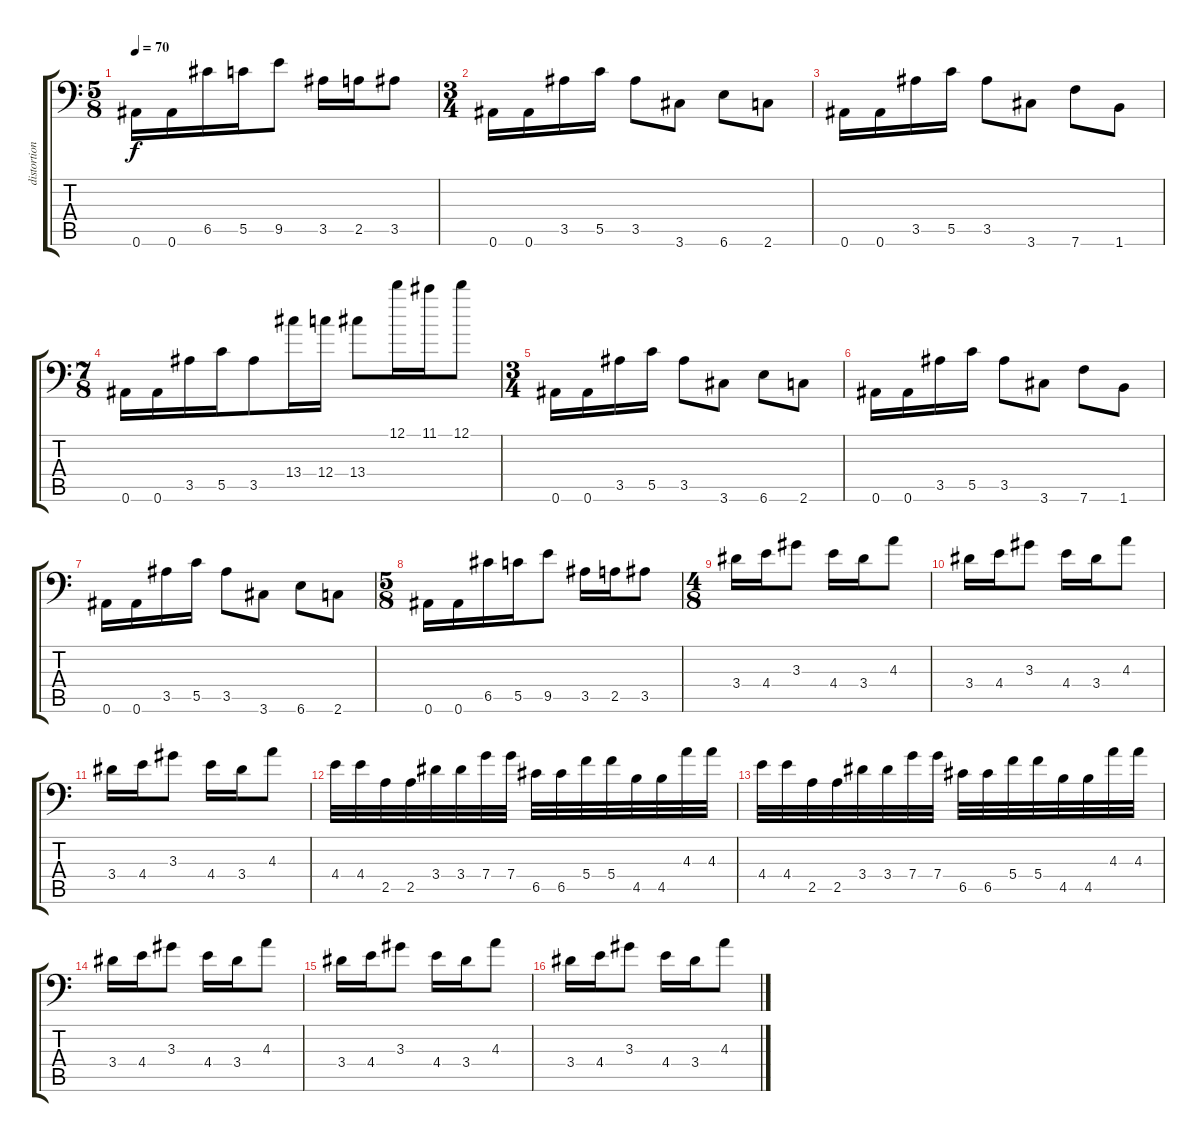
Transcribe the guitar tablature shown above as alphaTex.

\track ("distortion 1" "distortion") {instrument distortionguitar}
\staff {score tabs}
\tuning (D4 A3 F3 C3 G2 Bb1) {hide}
\ts (5 8)
\tempo 70
\clef f4
\ks c
0.6.16{dy f} 0.6.16 6.5.16 5.5.16 9.5.8 3.5.16 2.5.16 3.5.8 |
\ts (3 4)
0.6.16 0.6.16 3.5.16 5.5.16 3.5.8 3.6.8 6.6.8 2.6.8 |
0.6.16 0.6.16 3.5.16 5.5.16 3.5.8 3.6.8 7.6.8 1.6.8 |
\ts (7 8)
0.6.16 0.6.16 3.5.16 5.5.16 3.5.8 13.4.16 12.4.16 13.4.8 12.1.16 11.1.16 12.1.8 |
\ts (3 4)
0.6.16 0.6.16 3.5.16 5.5.16 3.5.8 3.6.8 6.6.8 2.6.8 |
0.6.16 0.6.16 3.5.16 5.5.16 3.5.8 3.6.8 7.6.8 1.6.8 |
0.6.16 0.6.16 3.5.16 5.5.16 3.5.8 3.6.8 6.6.8 2.6.8 |
\ts (5 8)
0.6.16 0.6.16 6.5.16 5.5.16 9.5.8 3.5.16 2.5.16 3.5.8 |
\ts (4 8)
3.4.16 4.4.16 3.3.8 4.4.16 3.4.16 4.3.8 |
3.4.16 4.4.16 3.3.8 4.4.16 3.4.16 4.3.8 |
3.4.16 4.4.16 3.3.8 4.4.16 3.4.16 4.3.8 |
4.4.32 4.4.32 2.5.32 2.5.32 3.4.32 3.4.32 7.4.32 7.4.32 6.5.32 6.5.32 5.4.32 5.4.32 4.5.32 4.5.32 4.3.32 4.3.32 |
4.4.32 4.4.32 2.5.32 2.5.32 3.4.32 3.4.32 7.4.32 7.4.32 6.5.32 6.5.32 5.4.32 5.4.32 4.5.32 4.5.32 4.3.32 4.3.32 |
3.4.16 4.4.16 3.3.8 4.4.16 3.4.16 4.3.8 |
3.4.16 4.4.16 3.3.8 4.4.16 3.4.16 4.3.8 |
3.4.16 4.4.16 3.3.8 4.4.16 3.4.16 4.3.8
